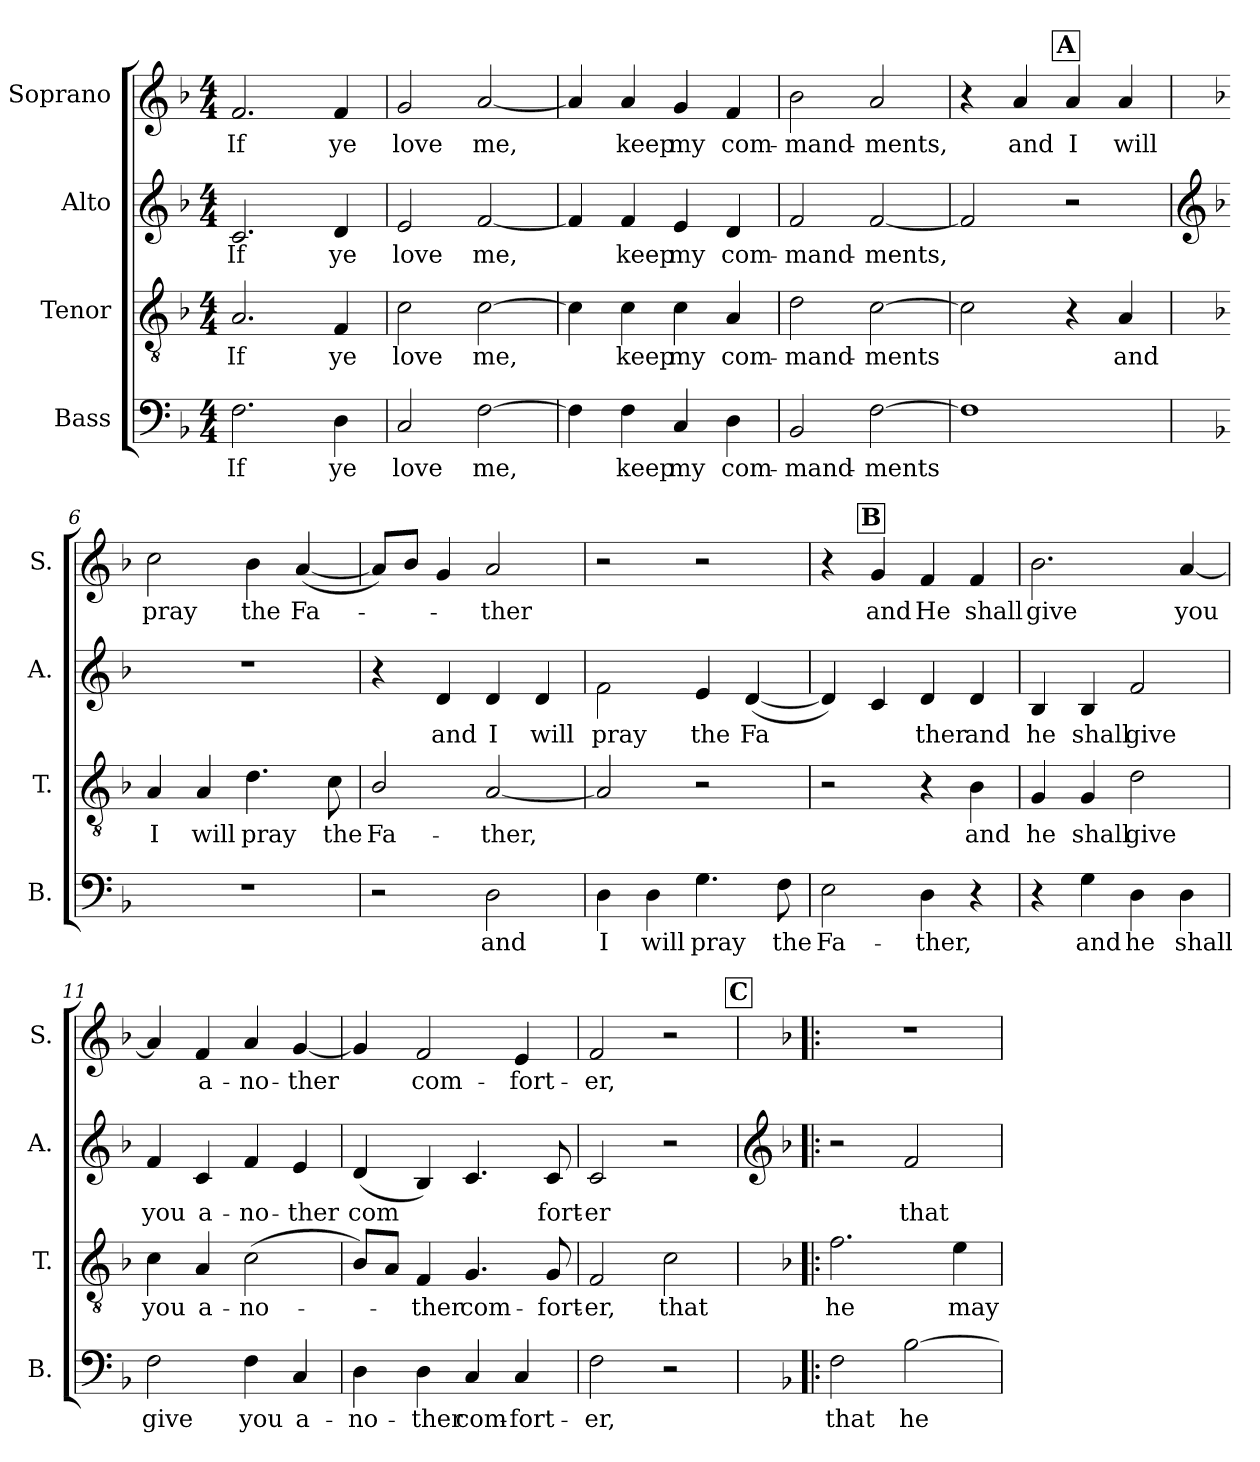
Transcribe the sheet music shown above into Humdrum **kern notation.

**kern	**text	**kern	**text	**kern	**text	**kern	**text
*part4	*part4	*part3	*part3	*part2	*part2	*part1	*part1
*staff4	*staff4	*staff3	*staff3	*staff2	*staff2	*staff1	*staff1
*I"Bass	*	*I"Tenor	*	*I"Alto	*	*I"Soprano	*
*I'B.	*	*I'T.	*	*I'A.	*	*I'S.	*
*clefF4	*	*clefGv2	*	*clefG2	*	*clefG2	*
*k[b-]	*	*k[b-]	*	*k[b-]	*	*k[b-]	*
*M4/4	*	*M4/4	*	*M4/4	*	*M4/4	*
*MM80	*	*MM80	*	*MM80	*	*MM80	*
=1	=1	=1	=1	=1	=1	=1	=1
2.F\	If	2.A/	If	2.ci/	If	2.f/	If
4D\	ye	4F/	ye	4di/	ye	4f/	ye
=2	=2	=2	=2	=2	=2	=2	=2
2C/	love	2c\	love	2ei/	love	2g/	love
[2F\	me,	[2c\	me,	[2fi/	me,	[2a/	me,
=3	=3	=3	=3	=3	=3	=3	=3
4F\]	.	4c\]	.	4fi/]	.	4a/]	.
4F\	keep	4c\	keep	4fi/	keep	4a/	keep
4C/	my	4c\	my	4ei/	my	4g/	my
4D\	com-	4A/	com-	4di/	com-	4f/	com-
=4	=4	=4	=4	=4	=4	=4	=4
2BB-/	-mand-	2d\	-mand-	2fi/	-mand-	2b-\	-mand-
[2F\	-ments	[2c\	-ments	[2fi/	-ments,	2a/	-ments,
!!LO:REH:place=s1:a:B:fs=14:t=A:qo=2
=5	=5	=5	=5	=5	=5	=5	=5
1F]	.	2c\]	.	2fi/]	.	4r	.
.	.	.	.	.	.	4a/	and
.	.	4r	.	2r	.	4a/	I
.	.	4A/	and	.	.	4a/	will
!!LO:LB:g=z
=6	=6	=6	=6	=6	=6	=6	=6
*	*	*	*	*clefG2	*	*	*
*	*	*	*	*k[b-]	*	*	*
1r	.	4A/	I	1r	.	2cc\	pray
.	.	4A/	will	.	.	.	.
.	.	4.d\	pray	.	.	4b-\	the
.	.	.	.	.	.	([4a/	Fa-
.	.	8c\	the	.	.	.	.
=7	=7	=7	=7	=7	=7	=7	=7
2r	.	2B-/	Fa-	4r	.	8a/L])	.
.	.	.	.	.	.	8b-/J	.
.	.	.	.	4di/	and	4g/	.
2D\	and	[2A/	-ther,	4di/	I	2a/	-ther
.	.	.	.	4di/	will	.	.
=8	=8	=8	=8	=8	=8	=8	=8
4D\	I	2A/]	.	2fi\	pray	2r	.
4D\	will	.	.	.	.	.	.
4.G\	pray	2r	.	4ei/	the	2r	.
.	.	.	.	([4di/	Fa	.	.
8F\	the	.	.	.	.	.	.
!!LO:REH:place=s1:a:B:fs=14:t=B:qo=1
=9	=9	=9	=9	=9	=9	=9	=9
2E\	Fa-	2r	.	4di/])	.	4r	.
.	.	.	.	4ci/	.	4g/	and
4D\	-ther,	4r	.	4di/	ther	4f/	He
4r	.	4B-\	and	4di/	and	4f/	shall
=10	=10	=10	=10	=10	=10	=10	=10
4r	.	4G/	he	4B-i/	he	2.b-\	give
4G\	and	4G/	shall	4B-i/	shall	.	.
4D\	he	2d\	give	2fi/	give	.	.
4D\	shall	.	.	.	.	[4a/	you
=11	=11	=11	=11	=11	=11	=11	=11
2F\	give	4c\	you	4fi/	you	4a/]	.
.	.	4A/	a-	4ci/	a-	4f/	a-
4F\	you	(2c\	-no-	4fi/	-no-	4a/	-no-
4C/	a-	.	.	4ei/	-ther	[4g/	-ther
=12	=12	=12	=12	=12	=12	=12	=12
4D\	-no-	8B-/L)	.	(>4di/	com	4g/]	.
.	.	8A/J	.	.	.	.	.
4D\	-ther	4F/	-ther	4B-i/)	.	2f/	com-
4C/	com-	4.G/	com-	4.ci/	.	.	.
4C/	-fort-	.	.	.	.	4e/	-fort-
.	.	8G/	-fort-	8ci/	fort-	.	.
=13	=13	=13	=13	=13	=13	=13	=13
2F\	-er,	2F/	-er,	2ci/	-er	2f/	-er,
2r	.	2c\	that	2r	.	2r	.
!!LO:LB:g=z
!!LO:REH:place=s1:a:B:fs=14:t=C
=14!|:	=14!|:	=14!|:	=14!|:	=14!|:	=14!|:	=14!|:	=14!|:
*	*	*	*	*clefG2	*	*	*
*	*	*	*	*k[b-]	*	*	*
2F\	that	2.f\	he	2r	.	1r	.
[2B-\	he	.	.	2fi/	that	.	.
.	.	4e\	may	.	.	.	.
=	=	=	=	=	=	=	=
*-	*-	*-	*-	*-	*-	*-	*-
